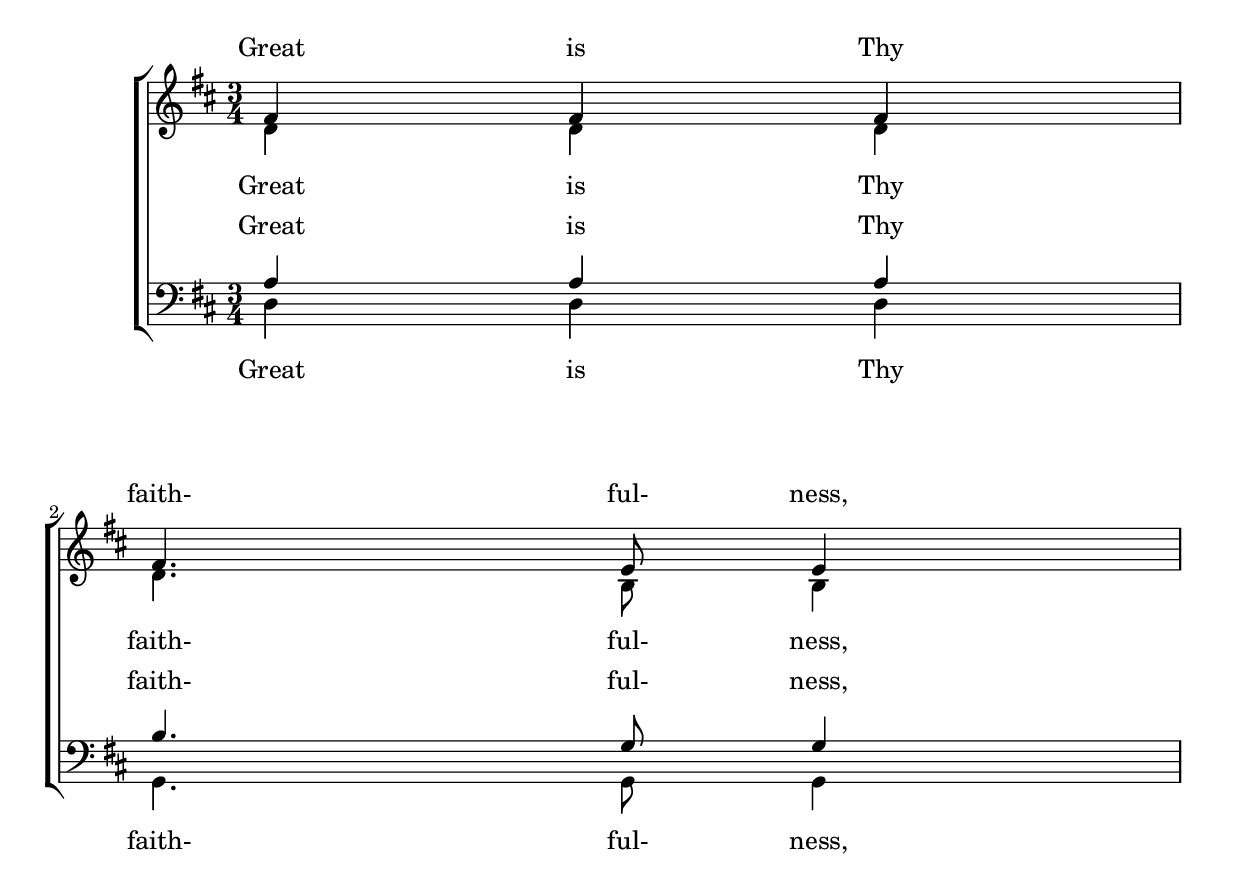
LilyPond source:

%% DO NOT EDIT this file manually; it is automatically
%% generated from LSR http://lsr.di.unimi.it
%% Make any changes in LSR itself, or in Documentation/snippets/new/ ,
%% and then run scripts/auxiliar/makelsr.py
%%
%% This file is in the public domain.
\version "2.18.0"

\header {
  lsrtags = "vocal-music"

  texidoc = "
The vertical spacing engine changed since version 2.14.  This can cause
lyrics to be spaced differently.

It is possible to set properties for @code{Lyric} and @code{Staff}
contexts to get the spacing engine to behave as it did in version 2.12.


"
  doctitle = "Obtaining 2.12 lyrics spacing in newer versions"
} % begin verbatim

global = {
  \key d \major
  \time 3/4
}

sopMusic = \relative c' {
  % VERSE ONE
  fis4 fis fis | \break
  fis4. e8 e4
}

altoMusic = \relative c' {
  % VERSE ONE
  d4 d d |
  d4. b8 b4 |
}

tenorMusic = \relative c' {
  a4 a a |
  b4. g8 g4 |
}

bassMusic = \relative c {
  d4 d d |
  g,4. g8 g4 |
}

words = \lyricmode {
  Great is Thy faith- ful- ness,
}

\score {
  \new ChoirStaff <<
    \new Lyrics = sopranos
    \new Staff = women <<
      \new Voice = "sopranos" {
        \voiceOne
        \global \sopMusic
      }
      \new Voice = "altos" {
        \voiceTwo
        \global \altoMusic
      }
    >>
    \new Lyrics = "altos"
    \new Lyrics = "tenors"
    \new Staff = men <<
      \clef bass
      \new Voice = "tenors" {
        \voiceOne
        \global \tenorMusic
      }
      \new Voice = "basses" {
        \voiceTwo  \global \bassMusic
      }
    >>
    \new Lyrics = basses
    \context Lyrics = sopranos \lyricsto sopranos \words
    \context Lyrics = altos \lyricsto altos \words
    \context Lyrics = tenors \lyricsto tenors \words
    \context Lyrics = basses \lyricsto basses \words
  >>
  \layout {
    \context {
      \Lyrics
      \override VerticalAxisGroup.staff-affinity = ##f
      \override VerticalAxisGroup.staff-staff-spacing =
        #'((basic-distance . 0)
	   (minimum-distance . 2)
	   (padding . 2))
    }
    \context {
      \Staff
      \override VerticalAxisGroup.staff-staff-spacing =
        #'((basic-distance . 0)
	   (minimum-distance . 2)
	   (padding . 2))
    }
  }
}
